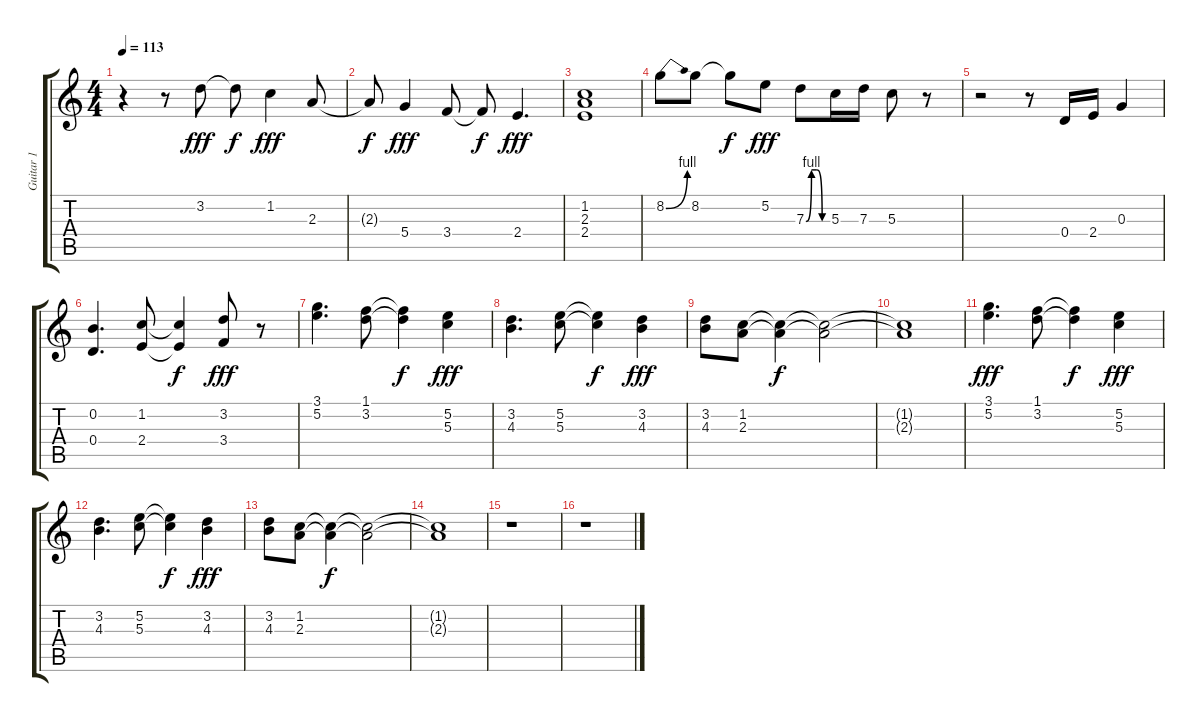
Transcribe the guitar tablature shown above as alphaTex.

\track ("Guitar 1" "Guitar 1") {instrument distortionguitar}
\staff {score tabs}
\tuning (E4 B3 G3 D3 A2 E2) {hide}
\ts (4 4)
\tempo 113
\clef g2
\ks c
r.4{dy f} r.8 3.2.8{dy fff} 3.2{t}.8{dy f} 1.2.4{dy fff} 2.3.8 |
2.3{t}.8{dy f} 5.4.4{dy fff} 3.4.8 3.4{t}.8{dy f} 2.4.4{d dy fff} |
(1.2 2.3 2.4).1 |
8.2{be (bend 0 0 60 4)}.8 8.2.8 8.2{t}.8{dy f} 5.2.8{dy fff} 7.3{be (custom 0 0 15 4 30 4 45 0 60 0)}.8 5.3.16 7.3.16 5.3.8 r.8 |
r.2 r.8 0.4.16 2.4.16 0.3.4 |
(0.2 0.4).4{d} (1.2 2.4).8 (1.2{t} 2.4{t}).4{dy f} (3.2 3.4).8{dy fff} r.8 |
(3.1 5.2).4{d} (1.1 3.2).8 (1.1{t} 3.2{t}).4{dy f} (5.2 5.3).4{dy fff} |
(3.2 4.3).4{d} (5.2 5.3).8 (5.2{t} 5.3{t}).4{dy f} (3.2 4.3).4{dy fff} |
(3.2 4.3).8 (1.2 2.3).8 (1.2{t} 2.3{t}).4{dy f} (1.2{t} 2.3{t}).2 |
(1.2{t} 2.3{t}).1 |
(3.1 5.2).4{d dy fff} (1.1 3.2).8 (1.1{t} 3.2{t}).4{dy f} (5.2 5.3).4{dy fff} |
(3.2 4.3).4{d} (5.2 5.3).8 (5.2{t} 5.3{t}).4{dy f} (3.2 4.3).4{dy fff} |
(3.2 4.3).8 (1.2 2.3).8 (1.2{t} 2.3{t}).4{dy f} (1.2{t} 2.3{t}).2 |
(1.2{t} 2.3{t}).1 |
r.1 |
r.1
